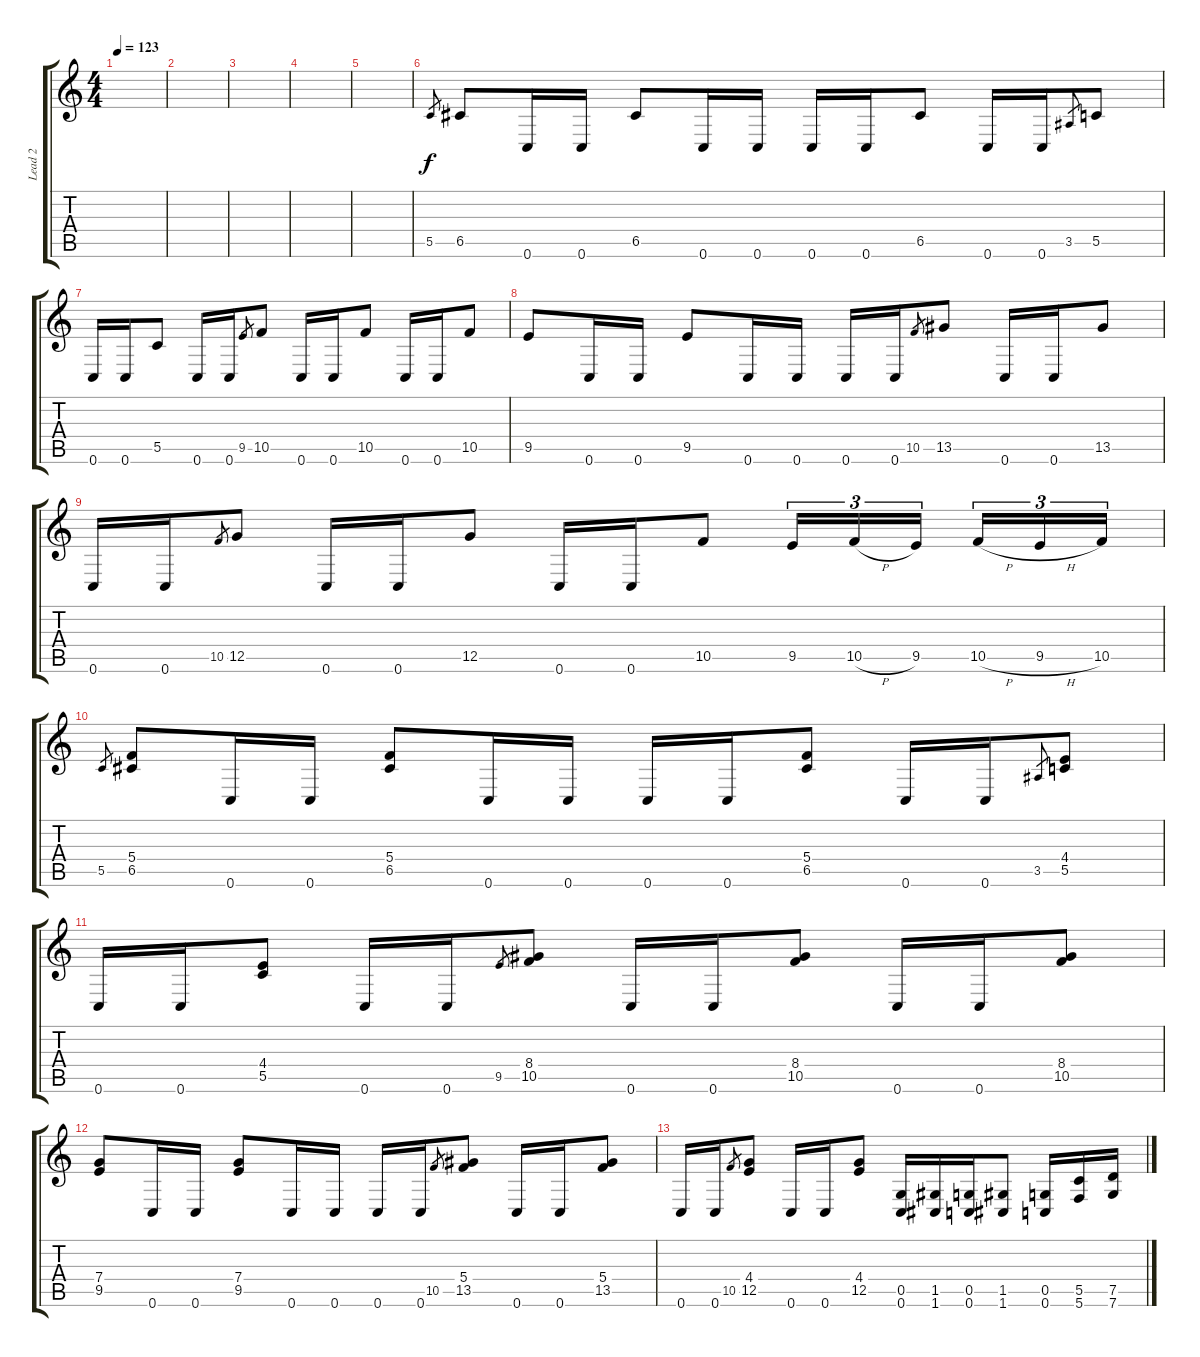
\track ("Lead 2" "Lead 2") {instrument distortionguitar}
\staff {score tabs}
\tuning (D4 A3 F3 C3 G2 C2) {hide}
\ts (4 4)
\tempo 123
\clef g2
\ks c
|
|
|
|
|
5.5.8{gr} 6.5.8 0.6.16 0.6.16 6.5.8 0.6.16 0.6.16 0.6.16 0.6.16 6.5.8 0.6.16 0.6.16 3.5.8{gr} 5.5.8 |
0.6.16 0.6.16 5.5.8 0.6.16 0.6.16 9.5.8{gr} 10.5.8 0.6.16 0.6.16 10.5.8 0.6.16 0.6.16 10.5.8 |
9.5.8 0.6.16 0.6.16 9.5.8 0.6.16 0.6.16 0.6.16 0.6.16 10.5.8{gr} 13.5.8 0.6.16 0.6.16 13.5.8 |
0.6.16 0.6.16 10.5.8{gr} 12.5.8 0.6.16 0.6.16 12.5.8 0.6.16 0.6.16 10.5.8 9.5.16{tu (3 2)} 10.5{h}.16{tu (3 2)} 9.5.16{tu (3 2)} 10.5{h}.16{tu (3 2)} 9.5{h}.16{tu (3 2)} 10.5.16{tu (3 2)} |
5.5.8{gr} (5.4 6.5).8 0.6.16 0.6.16 (5.4 6.5).8 0.6.16 0.6.16 0.6.16 0.6.16 (5.4 6.5).8 0.6.16 0.6.16 3.5.8{gr} (4.4 5.5).8 |
0.6.16 0.6.16 (4.4 5.5).8 0.6.16 0.6.16 9.5.8{gr} (8.4 10.5).8 0.6.16 0.6.16 (8.4 10.5).8 0.6.16 0.6.16 (8.4 10.5).8 |
(7.4 9.5).8 0.6.16 0.6.16 (7.4 9.5).8 0.6.16 0.6.16 0.6.16 0.6.16 10.5.8{gr} (5.4 13.5).8 0.6.16 0.6.16 (5.4 13.5).8 |
0.6.16 0.6.16 10.5.8{gr} (4.4 12.5).8 0.6.16 0.6.16 (4.4 12.5).8 (0.5 0.6).16 (1.5 1.6).16 (0.5 0.6).16 (1.5 1.6).8 (0.5 0.6).16 (5.5 5.6).16 (7.5 7.6).16
